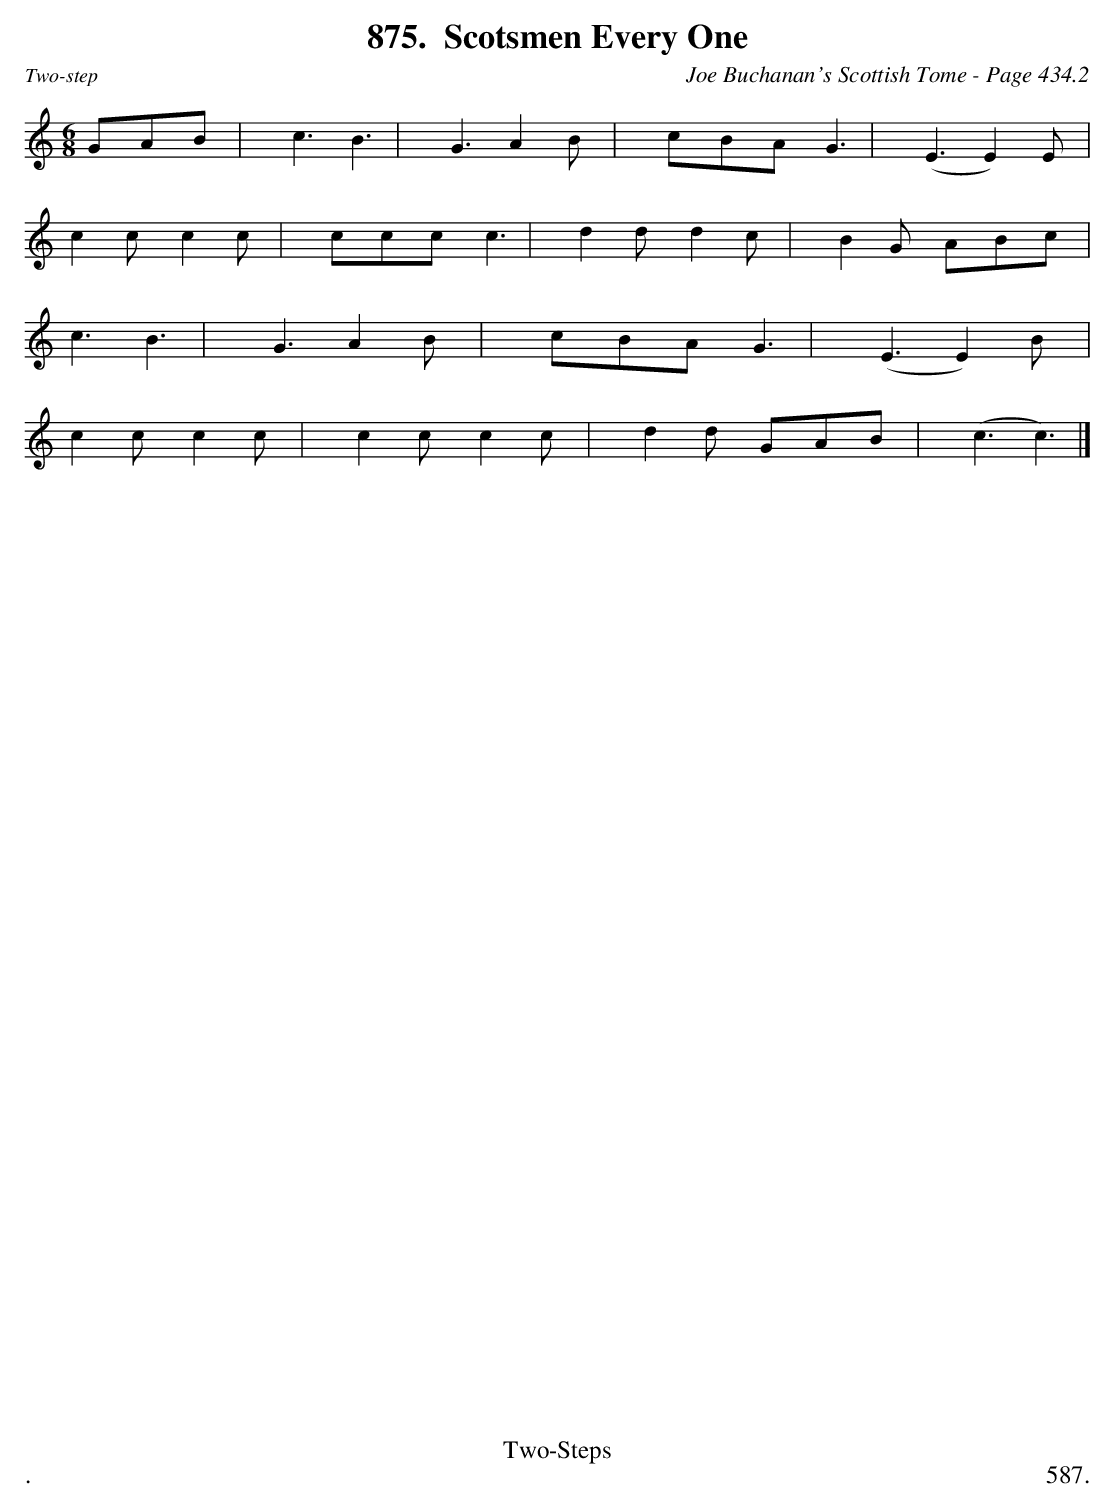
X:1
T:Scotsmen Every One
C:Joe Buchanan's Scottish Tome - Page 434.2
L:1/8
M:6/8
K:C
GAB | c3 B3 | G3 A2 B | cBA G3 | (E3 E2) E |
c2 c c2 c | ccc c3 | d2 d d2 c | B2 G ABc |
c3 B3 | G3 A2 B | cBA G3 | (E3 E2) B |
c2 c c2 c | c2 c c2 c |  d2 d GAB |  (c3 c3) |]
